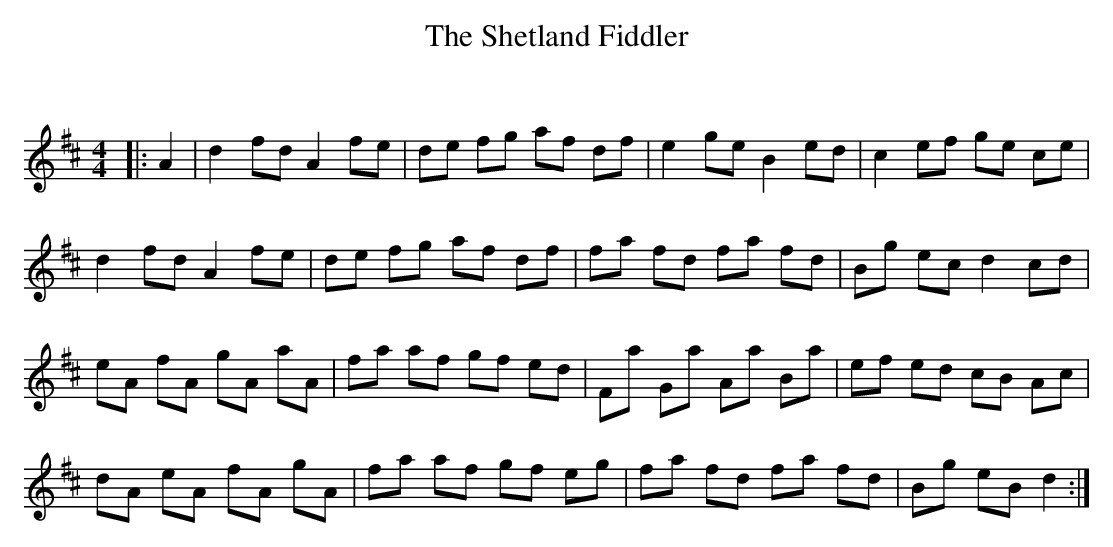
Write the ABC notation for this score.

X:1
T: The Shetland Fiddler
C:
Q: 232
K:D
M:4/4
L:1/8
|:A2|d2 fd A2 fe|de fg af df|e2 ge B2 ed|c2 ef ge ce|
d2 fd A2 fe|de fg af df|fa fd fa fd|Bg ec d2 cd|
eA fA gA aA|fa af gf ed|Fa Ga Aa Ba|ef ed cB Ac|
dA eA fA gA|fa af gf eg|fa fd fa fd|Bg eB d2:|
